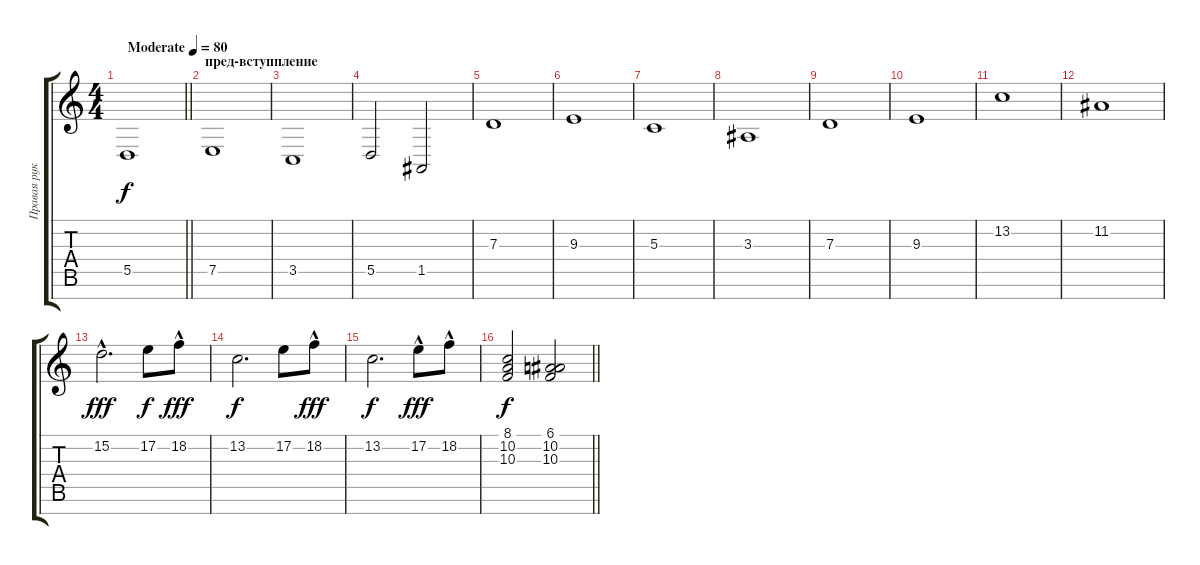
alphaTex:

\track ("Правая рукав Клавиш" "Правая рук") {instrument stringensemble2}
\staff {score tabs}
\tuning (E4 B3 G3 D3 A2 E2 B1) {hide}
\ts (4 4)
\tempo (80 "Moderate")
\clef g2
\barLineRight lightlight
\ks c
5.5.1{dy f instrument stringensemble2} |
\section ("" "пред-вступпление")
7.5.1 |
3.5.1 |
5.5.2 1.5.2 |
7.3.1 |
9.3.1 |
5.3.1 |
3.3.1 |
7.3.1 |
9.3.1 |
13.2.1 |
11.2.1 |
15.2{hac}.2{d dy fff} 17.2.8{dy f} 18.2{hac}.8{dy fff} |
13.2.2{d dy f} 17.2.8 18.2{hac}.8{dy fff} |
13.2.2{d dy f} 17.2{hac}.8{dy fff} 18.2{hac}.8 |
\barLineRight lightlight
(8.1 10.2 10.3).2{dy f} (6.1 10.2 10.3).2
